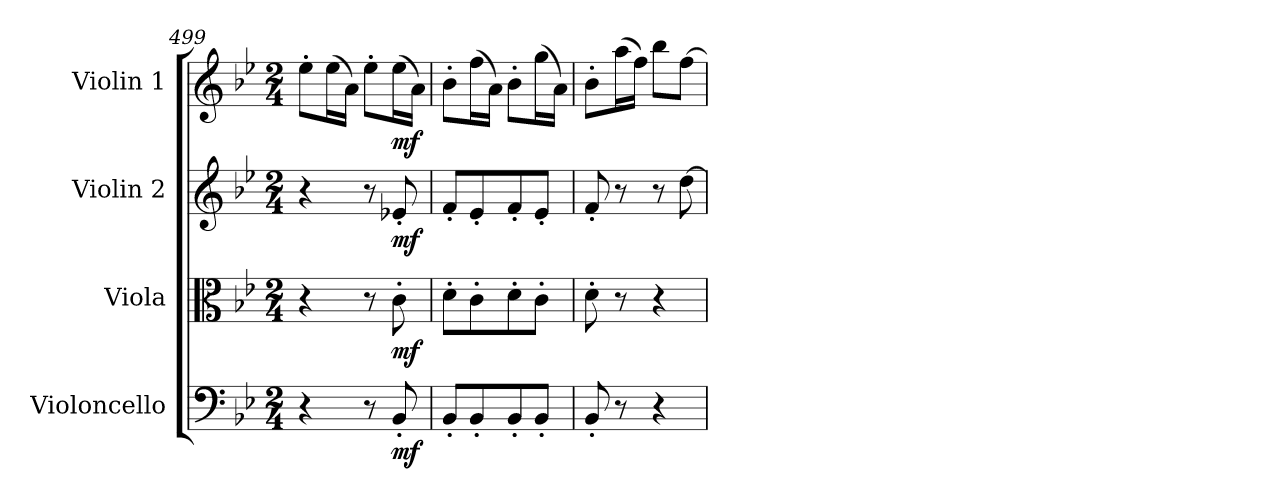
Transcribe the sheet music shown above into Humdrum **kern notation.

**kern	**dynam	**kern	**dynam	**kern	**dynam	**kern	**dynam
*part4	*part4	*part3	*part3	*part2	*part2	*part1	*part1
*staff4	*staff4	*staff3	*staff3	*staff2	*staff2	*staff1	*staff1
*I"Violoncello	*	*I"Viola	*	*I"Violin 2	*	*I"Violin 1	*
*I'Vc	*	*I'Vla	*	*I'Vln	*	*I'Vln	*
*clefF4	*	*clefC3	*	*clefG2	*	*clefG2	*
*k[b-e-]	*	*k[b-e-]	*	*k[b-e-]	*	*k[b-e-]	*
*M2/4	*	*M2/4	*	*M2/4	*	*M2/4	*
=499	=499	=499	=499	=499	=499	=499	=499
4r	.	4r	.	4r	.	8ee-'\L	.
.	.	.	.	.	.	(>16ee-\L	.
.	.	.	.	.	.	16a\JJ)	.
8r	.	8r	.	8r	.	8ee-'\L	.
!	!LO:DY:b	!	!LO:DY:b	!	!LO:DY:b	!	!LO:DY:b
8BB-'/	mf	8c'\	mf	8e-X'/	mf	(>16ee-\L	mf
.	.	.	.	.	.	16a\JJ)	.
=500	=500	=500	=500	=500	=500	=500	=500
8BB-'/L	.	8d'\L	.	8f'/L	.	8b-'\L	.
8BB-'/	.	8c'\	.	8e-'/	.	(>16ff\L	.
.	.	.	.	.	.	16a\JJ)	.
8BB-'/	.	8d'\	.	8f'/	.	8b-'\L	.
8BB-'/J	.	8c'\J	.	8e-'/J	.	(>16gg\L	.
.	.	.	.	.	.	16a\JJ)	.
!!LO:LB:g=z
=501	=501	=501	=501	=501	=501	=501	=501
8BB-'/	.	8d'\	.	8f'/	.	8b-'\L	.
8r	.	8r	.	8r	.	(>16aa\L	.
.	.	.	.	.	.	16ff\JJ)	.
4r	.	4r	.	8r	.	8bb-\L	.
.	.	.	.	[8dd\	.	[8ff\J	.
=	=	=	=	=	=	=	=
*-	*-	*-	*-	*-	*-	*-	*-
